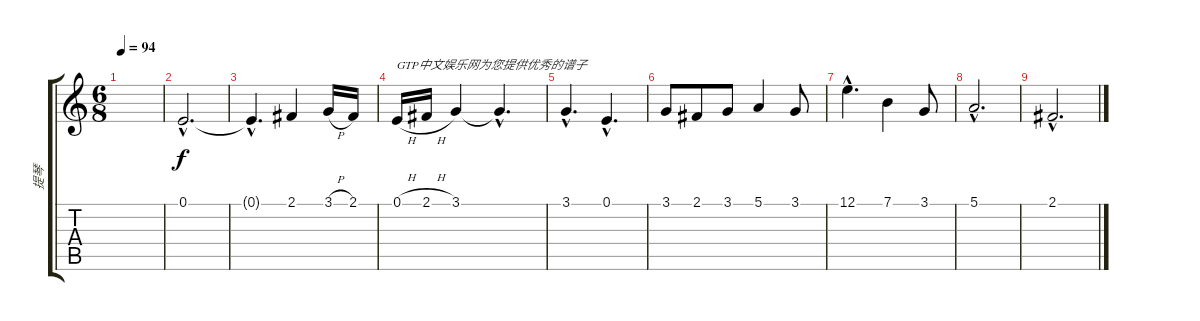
\track ("提琴" "提琴") {instrument violin}
\staff {score tabs}
\tuning (E4 B3 G3 D3 A2 E2) {hide}
\ts (6 8)
\tempo 94
\clef g2
\ks c
|
0.1{hac}.2{d} |
0.1{hac t}.4{d} 2.1.4 3.1{h}.16 2.1.16 |
0.1{h}.16{txt "GTP中文娱乐网为您提供优秀的谱子"} 2.1{h}.16 3.1.4 3.1{hac t}.4{d} |
3.1{hac}.4{d} 0.1{hac}.4{d} |
3.1.8 2.1.8 3.1.8 5.1.4 3.1.8 |
12.1{hac}.4{d} 7.1.4 3.1.8 |
5.1{hac}.2{d} |
2.1{hac}.2{d}
